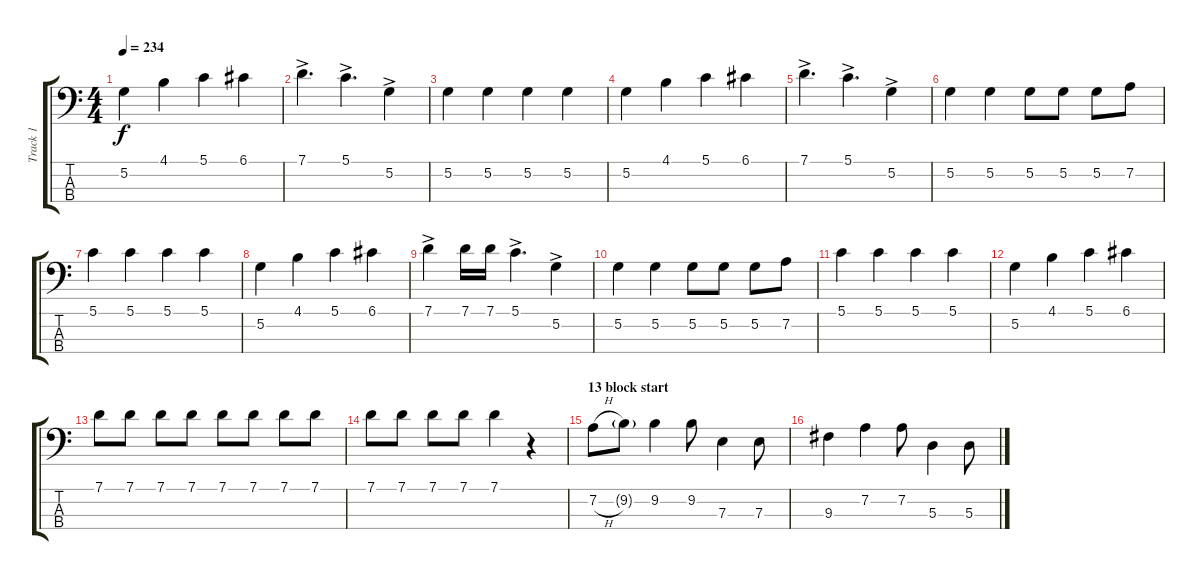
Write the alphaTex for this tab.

\track ("Track 1" "Track 1") {instrument slapbass2}
\staff {score tabs}
\tuning (G2 D2 A1 E1) {hide}
\ts (4 4)
\tempo 234
\clef f4
\ks c
5.2.4{dy f} 4.1.4 5.1.4 6.1.4 |
7.1{ac}.4{d} 5.1{ac}.4{d} 5.2{ac}.4 |
5.2.4 5.2.4 5.2.4 5.2.4 |
5.2.4 4.1.4 5.1.4 6.1.4 |
7.1{ac}.4{d} 5.1{ac}.4{d} 5.2{ac}.4 |
5.2.4 5.2.4 5.2.8 5.2.8 5.2.8 7.2.8 |
5.1.4 5.1.4 5.1.4 5.1.4 |
5.2.4 4.1.4 5.1.4 6.1.4 |
7.1{ac}.4 7.1.16 7.1.16 5.1{ac}.4{d} 5.2{ac}.4 |
5.2.4 5.2.4 5.2.8 5.2.8 5.2.8 7.2.8 |
5.1.4 5.1.4 5.1.4 5.1.4 |
5.2.4 4.1.4 5.1.4 6.1.4 |
7.1.8 7.1.8 7.1.8 7.1.8 7.1.8 7.1.8 7.1.8 7.1.8 |
7.1.8 7.1.8 7.1.8 7.1.8 7.1.4 r.4 |
\section ("" "13 block start")
7.2{h}.8 9.2{g}.8 9.2.4 9.2.8 7.3.4 7.3.8 |
9.3.4 7.2.4 7.2.8 5.3.4 5.3.8
